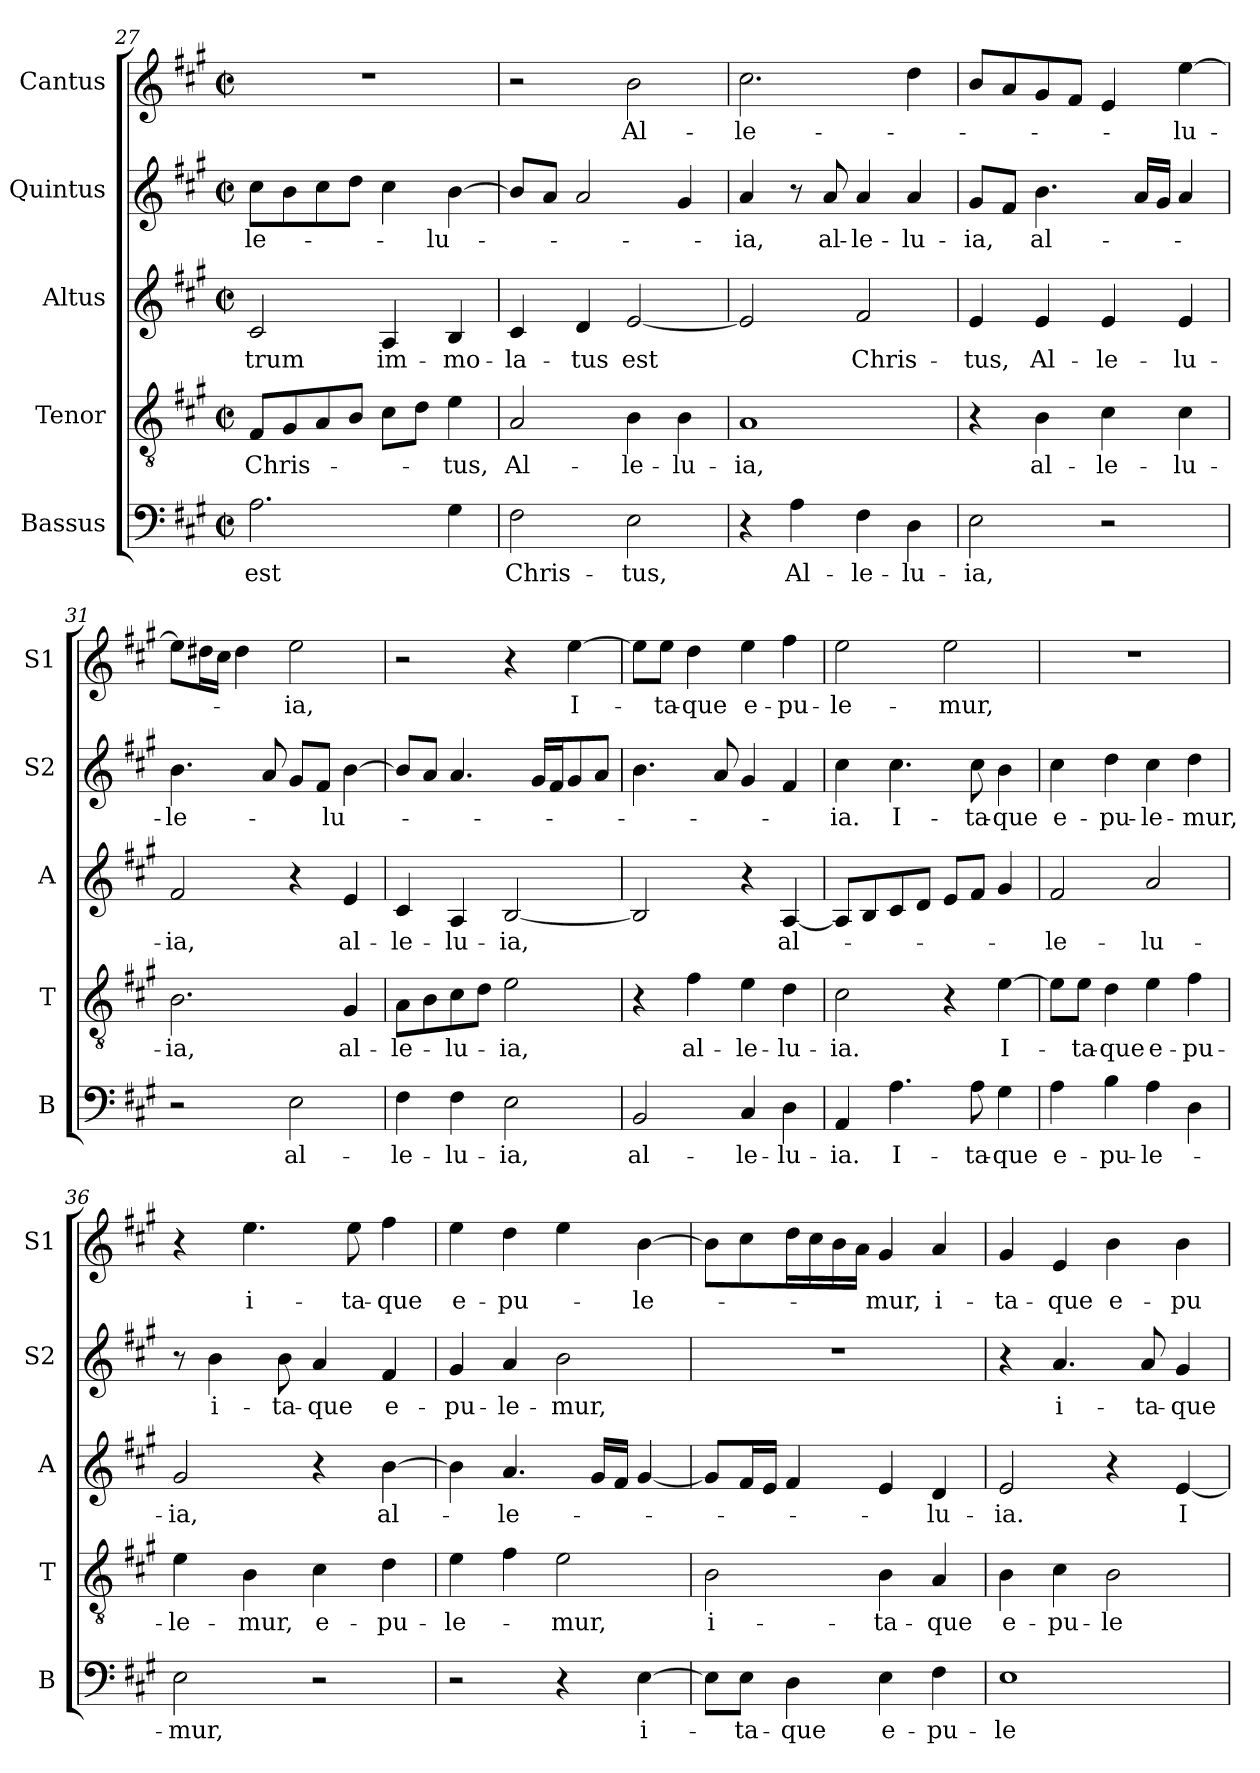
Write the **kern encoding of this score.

**kern	**text	**kern	**text	**kern	**text	**kern	**text	**kern	**text
*part5	*part5	*part4	*part4	*part3	*part3	*part2	*part2	*part1	*part1
*staff5	*staff5	*staff4	*staff4	*staff3	*staff3	*staff2	*staff2	*staff1	*staff1
*I"Bassus	*	*I"Tenor	*	*I"Altus	*	*I"Quintus	*	*I"Cantus	*
*I'B	*	*I'T	*	*I'A	*	*I'S2	*	*I'S1	*
*clefF4	*	*clefGv2	*	*clefG2	*	*clefG2	*	*clefG2	*
*k[f#c#g#]	*	*k[f#c#g#]	*	*k[f#c#g#]	*	*k[f#c#g#]	*	*k[f#c#g#]	*
*A:	*	*A:	*	*A:	*	*A:	*	*A:	*
*M2/2	*	*M2/2	*	*M2/2	*	*M2/2	*	*M2/2	*
*met(c|)	*	*met(c|)	*	*met(c|)	*	*met(c|)	*	*met(c|)	*
=27	=27	=27	=27	=27	=27	=27	=27	=27	=27
!	!LO:LY:b	!	!LO:LY:b	!	!LO:LY:b	!	!LO:LY:b	!	!
2.A\	est	8F#/L	Chris-	2c#/	-trum	8cc#\L	-le-	1r	.
.	.	8G#/	.	.	.	8b\	.	.	.
.	.	8A/	.	.	.	8cc#\	.	.	.
.	.	8B/J	.	.	.	8dd\J	.	.	.
!	!	!	!	!	!LO:LY:b	!	!	!	!
.	.	8c#\L	.	4A/	im-	4cc#\	.	.	.
.	.	8d\J	.	.	.	.	.	.	.
!	!	!	!LO:LY:b	!	!LO:LY:b	!	!LO:LY:b	!	!
4G#\	.	4e\	-tus,	4B/	-mo-	[4b\	-lu-	.	.
=28	=28	=28	=28	=28	=28	=28	=28	=28	=28
!	!LO:LY:b	!	!LO:LY:b	!	!LO:LY:b	!	!	!	!
2F#\	Chris-	2A/	Al-	4c#/	-la-	8b/L]	.	2r	.
.	.	.	.	.	.	8a/J	.	.	.
!	!	!	!	!	!LO:LY:b	!	!	!	!
.	.	.	.	4d/	-tus	2a/	.	.	.
!	!LO:LY:b	!	!LO:LY:b	!	!LO:LY:b	!	!	!	!LO:LY:b
2E\	-tus,	4B\	-le-	[2e/	est	.	.	2b\	Al-
!	!	!	!LO:LY:b	!	!	!	!	!	!
.	.	4B\	-lu-	.	.	4g#/	.	.	.
!!LO:PB:g=z
=29	=29	=29	=29	=29	=29	=29	=29	=29	=29
!	!	!	!LO:LY:b	!	!	!	!LO:LY:b	!	!LO:LY:b
4r	.	1A	-ia,	2e/]	.	4a/	-ia,	2.cc#\	-le-
!	!LO:LY:b	!	!	!	!	!	!	!	!
4A\	Al-	.	.	.	.	8r	.	.	.
!	!	!	!	!	!	!	!LO:LY:b	!	!
.	.	.	.	.	.	8a/	al-	.	.
!	!LO:LY:b	!	!	!	!LO:LY:b	!	!LO:LY:b	!	!
4F#\	-le-	.	.	2f#/	Chris-	4a/	-le-	.	.
!	!LO:LY:b	!	!	!	!	!	!LO:LY:b	!	!
4D\	-lu-	.	.	.	.	4a/	-lu-	4dd\	.
=30	=30	=30	=30	=30	=30	=30	=30	=30	=30
!	!LO:LY:b	!	!	!	!LO:LY:b	!	!LO:LY:b	!	!
2E\	-ia,	4r	.	4e/	-tus,	8g#/L	-ia,	8b/L	.
.	.	.	.	.	.	8f#/J	.	8a/	.
!	!	!	!LO:LY:b	!	!LO:LY:b	!	!LO:LY:b	!	!
.	.	4B\	al-	4e/	Al-	4.b\	al-	8g#/	.
.	.	.	.	.	.	.	.	8f#/J	.
!	!	!	!LO:LY:b	!	!LO:LY:b	!	!	!	!
2r	.	4c#\	-le-	4e/	-le-	.	.	4e/	.
.	.	.	.	.	.	16a/LL	.	.	.
.	.	.	.	.	.	16g#/JJ	.	.	.
!	!	!	!LO:LY:b	!	!LO:LY:b	!	!	!	!LO:LY:b
.	.	4c#\	-lu-	4e/	-lu-	4a/	.	[4ee\	-lu-
=31	=31	=31	=31	=31	=31	=31	=31	=31	=31
!	!	!	!LO:LY:b	!	!LO:LY:b	!	!LO:LY:b	!	!
2r	.	2.B\	-ia,	2f#/	-ia,	4.b\	-le-	8ee\L]	.
.	.	.	.	.	.	.	.	16dd#X\L	.
.	.	.	.	.	.	.	.	16cc#\JJ	.
.	.	.	.	.	.	.	.	4dd#\	.
.	.	.	.	.	.	8a/	.	.	.
!	!LO:LY:b	!	!	!	!	!	!	!	!LO:LY:b
2E\	al-	.	.	4r	.	8g#/L	.	2ee\	-ia,
.	.	.	.	.	.	8f#/J	.	.	.
!	!	!	!LO:LY:b	!	!LO:LY:b	!	!LO:LY:b	!	!
.	.	4G#/	al-	4e/	al-	[4b\	-lu-	.	.
=32	=32	=32	=32	=32	=32	=32	=32	=32	=32
!	!LO:LY:b	!	!LO:LY:b	!	!LO:LY:b	!	!	!	!
4F#\	-le-	8A\L	-le-	4c#/	-le-	8b/L]	.	2r	.
.	.	8B\	.	.	.	8a/J	.	.	.
!	!LO:LY:b	!	!LO:LY:b	!	!LO:LY:b	!	!	!	!
4F#\	-lu-	8c#\	-lu-	4A/	-lu-	4.a/	.	.	.
.	.	8d\J	.	.	.	.	.	.	.
!	!LO:LY:b	!	!LO:LY:b	!	!LO:LY:b	!	!	!	!
2E\	-ia,	2e\	-ia,	[2B/	-ia,	.	.	4r	.
.	.	.	.	.	.	16g#/LL	.	.	.
.	.	.	.	.	.	16f#/J	.	.	.
!	!	!	!	!	!	!	!	!	!LO:LY:b
.	.	.	.	.	.	8g#/	.	[4ee\	I-
.	.	.	.	.	.	8a/J	.	.	.
=33	=33	=33	=33	=33	=33	=33	=33	=33	=33
!	!LO:LY:b	!	!	!	!	!	!	!	!
2BB/	al-	4r	.	2B/]	.	4.b\	.	8ee\L]	.
!	!	!	!	!	!	!	!	!	!LO:LY:b
.	.	.	.	.	.	.	.	8ee\J	-ta-
!	!	!	!LO:LY:b	!	!	!	!	!	!LO:LY:b
.	.	4f#\	al-	.	.	.	.	4dd\	-que
.	.	.	.	.	.	8a/	.	.	.
!	!LO:LY:b	!	!LO:LY:b	!	!	!	!	!	!LO:LY:b
4C#/	-le-	4e\	-le-	4r	.	4g#/	.	4ee\	e-
!	!LO:LY:b	!	!LO:LY:b	!	!LO:LY:b	!	!	!	!LO:LY:b
4D\	-lu-	4d\	-lu-	[4A/	al-	4f#/	.	4ff#\	-pu-
!!LO:LB:g=z
=34	=34	=34	=34	=34	=34	=34	=34	=34	=34
!	!LO:LY:b	!	!LO:LY:b	!	!	!	!LO:LY:b	!	!LO:LY:b
4AA/	-ia.	2c#\	-ia.	8A/L]	.	4cc#\	-ia.	2ee\	-le-
.	.	.	.	8B/	.	.	.	.	.
!	!LO:LY:b	!	!	!	!	!	!LO:LY:b	!	!
4.A\	I-	.	.	8c#/	.	4.cc#\	I-	.	.
.	.	.	.	8d/J	.	.	.	.	.
!	!	!	!	!	!	!	!	!	!LO:LY:b
.	.	4r	.	8e/L	.	.	.	2ee\	-mur,
!	!LO:LY:b	!	!	!	!	!	!LO:LY:b	!	!
8A\	-ta-	.	.	8f#/J	.	8cc#\	-ta-	.	.
!	!LO:LY:b	!	!LO:LY:b	!	!	!	!LO:LY:b	!	!
4G#\	-que	[4e\	I-	4g#/	.	4b\	-que	.	.
=35	=35	=35	=35	=35	=35	=35	=35	=35	=35
!	!LO:LY:b	!	!	!	!LO:LY:b	!	!LO:LY:b	!	!
4A\	e-	8e\L]	.	2f#/	-le-	4cc#\	e-	1r	.
!	!	!	!LO:LY:b	!	!	!	!	!	!
.	.	8e\J	-ta-	.	.	.	.	.	.
!	!LO:LY:b	!	!LO:LY:b	!	!	!	!LO:LY:b	!	!
4B\	-pu-	4d\	-que	.	.	4dd\	-pu-	.	.
!	!LO:LY:b	!	!LO:LY:b	!	!LO:LY:b	!	!LO:LY:b	!	!
4A\	-le-	4e\	e-	2a/	-lu-	4cc#\	-le-	.	.
!	!	!	!LO:LY:b	!	!	!	!LO:LY:b	!	!
4D\	.	4f#\	-pu-	.	.	4dd\	-mur,	.	.
=36	=36	=36	=36	=36	=36	=36	=36	=36	=36
!	!LO:LY:b	!	!LO:LY:b	!	!LO:LY:b	!	!	!	!
2E\	-mur,	4e\	-le-	2g#/	-ia,	8r	.	4r	.
!	!	!	!	!	!	!	!LO:LY:b	!	!
.	.	.	.	.	.	4b\	i-	.	.
!	!	!	!LO:LY:b	!	!	!	!	!	!LO:LY:b
.	.	4B\	-mur,	.	.	.	.	4.ee\	i-
!	!	!	!	!	!	!	!LO:LY:b	!	!
.	.	.	.	.	.	8b\	-ta-	.	.
!	!	!	!LO:LY:b	!	!	!	!LO:LY:b	!	!
2r	.	4c#\	e-	4r	.	4a/	-que	.	.
!	!	!	!	!	!	!	!	!	!LO:LY:b
.	.	.	.	.	.	.	.	8ee\	-ta-
!	!	!	!LO:LY:b	!	!LO:LY:b	!	!LO:LY:b	!	!LO:LY:b
.	.	4d\	-pu-	[4b\	al-	4f#/	e-	4ff#\	-que
=37	=37	=37	=37	=37	=37	=37	=37	=37	=37
!	!	!	!LO:LY:b	!	!	!	!LO:LY:b	!	!LO:LY:b
2r	.	4e\	-le-	4b\]	.	4g#/	-pu-	4ee\	e-
!	!	!	!	!	!LO:LY:b	!	!LO:LY:b	!	!LO:LY:b
.	.	4f#\	.	4.a/	-le-	4a/	-le-	4dd\	-pu-
!	!	!	!LO:LY:b	!	!	!	!LO:LY:b	!	!
4r	.	2e\	-mur,	.	.	2b\	-mur,	4ee\	.
.	.	.	.	16g#/LL	.	.	.	.	.
.	.	.	.	16f#/JJ	.	.	.	.	.
!	!LO:LY:b	!	!	!	!	!	!	!	!LO:LY:b
[4E\	i-	.	.	[4g#/	.	.	.	[4b\	-le-
=38	=38	=38	=38	=38	=38	=38	=38	=38	=38
!	!	!	!LO:LY:b	!	!	!	!	!	!
8E\L]	.	2B\	i-	8g#/L]	.	1r	.	8b\L]	.
!	!LO:LY:b	!	!	!	!	!	!	!	!
8E\J	-ta-	.	.	16f#/L	.	.	.	8cc#\	.
.	.	.	.	16e/JJ	.	.	.	.	.
!	!LO:LY:b	!	!	!	!	!	!	!	!
4D\	-que	.	.	4f#/	.	.	.	16dd\L	.
.	.	.	.	.	.	.	.	16cc#\	.
.	.	.	.	.	.	.	.	16b\	.
.	.	.	.	.	.	.	.	16a\JJ	.
!	!LO:LY:b	!	!LO:LY:b	!	!	!	!	!	!LO:LY:b
4E\	e-	4B\	-ta-	4e/	.	.	.	4g#/	-mur,
!	!LO:LY:b	!	!LO:LY:b	!	!LO:LY:b	!	!	!	!LO:LY:b
4F#\	-pu-	4A/	-que	4d/	-lu-	.	.	4a/	i-
!!LO:LB:g=z
=39	=39	=39	=39	=39	=39	=39	=39	=39	=39
!	!LO:LY:b	!	!LO:LY:b	!	!LO:LY:b	!	!	!	!LO:LY:b
1E	-le-	4B\	e-	2e/	-ia.	4r	.	4g#/	-ta-
!	!	!	!LO:LY:b	!	!	!	!LO:LY:b	!	!LO:LY:b
.	.	4c#\	-pu-	.	.	4.a/	i-	4e/	-que
!	!	!	!LO:LY:b	!	!	!	!	!	!LO:LY:b
.	.	2B\	-le-	4r	.	.	.	4b\	e-
!	!	!	!	!	!	!	!LO:LY:b	!	!
.	.	.	.	.	.	8a/	-ta-	.	.
!	!	!	!	!	!LO:LY:b	!	!LO:LY:b	!	!LO:LY:b
.	.	.	.	[4e/	I-	4g#/	-que	4b\	-pu-
=	=	=	=	=	=	=	=	=	=
*-	*-	*-	*-	*-	*-	*-	*-	*-	*-
